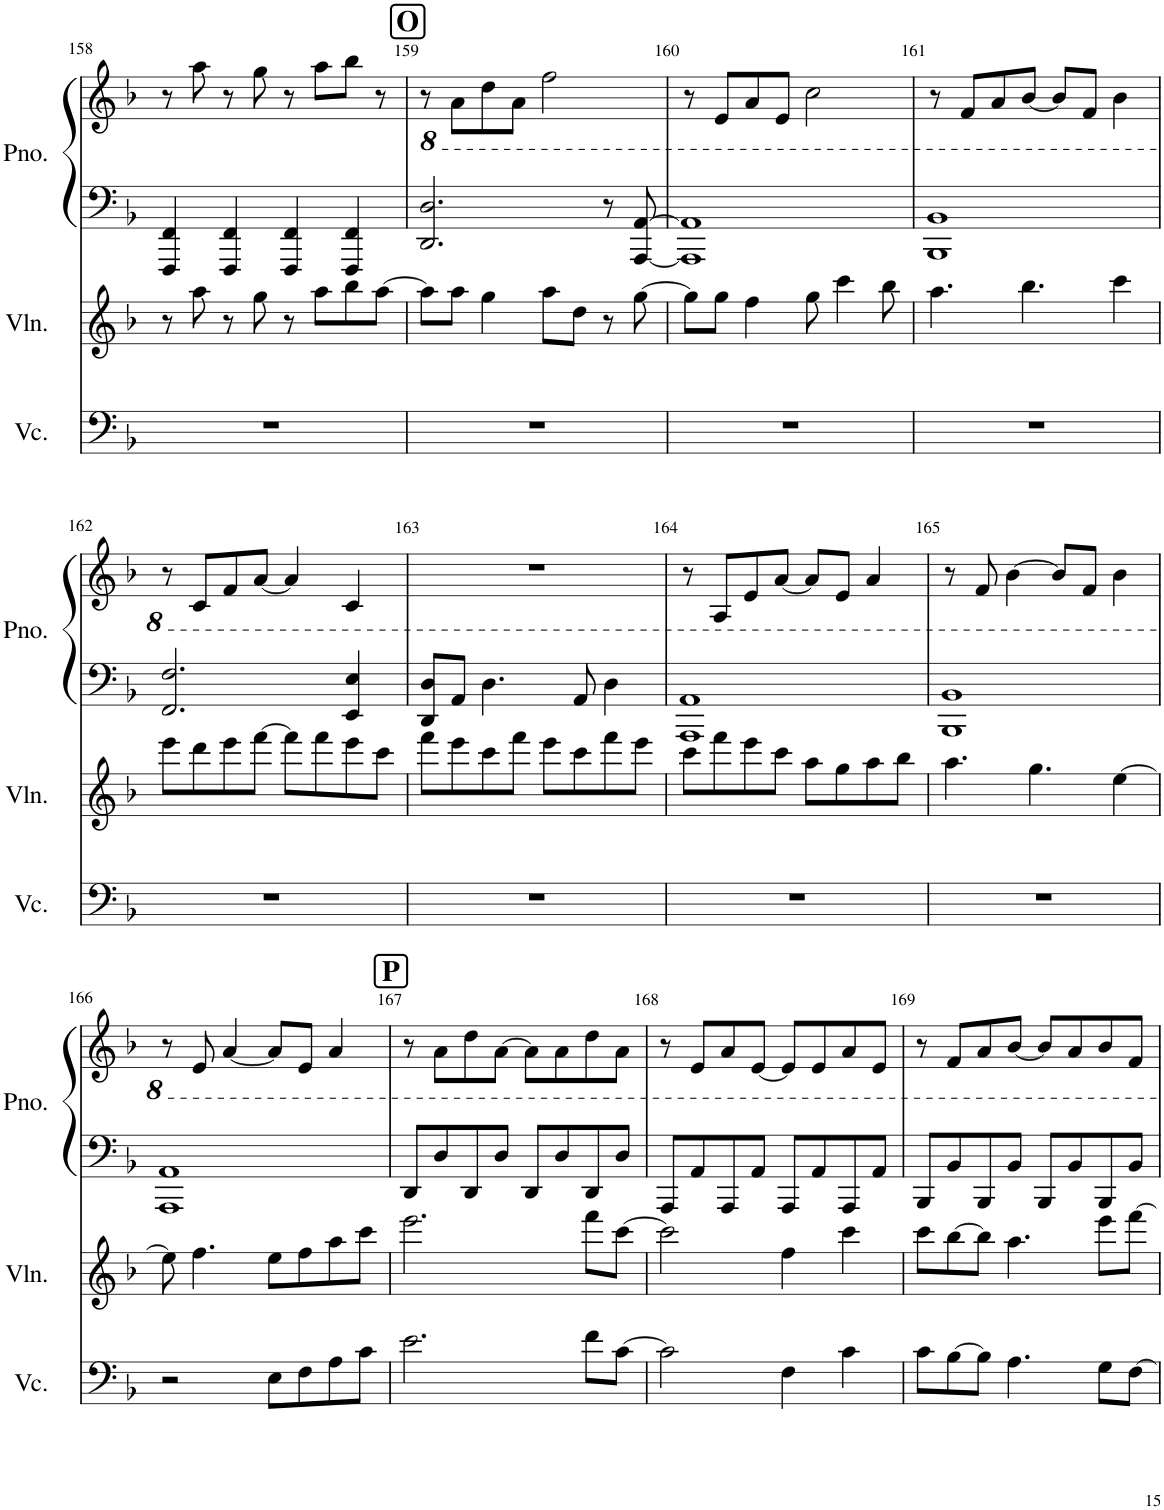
**kern	**kern	**kern	**kern
*part3	*part2	*part1	*part1
*staff4	*staff3	*staff2	*staff1
*I"Violoncello	*I"Violin	*I"Piano	*
*I'Vc.	*I'Vln.	*I'Pno.	*
!!LO:PB:g=z
*clefF4	*clefG2	*clefF4	*clefG2
*k[b-]	*k[b-]	*k[b-]	*k[b-]
*M4/4	*M4/4	*M4/4	*M4/4
=158	=158	=158	=158
1r	8r	4FFF/ 4FF/	8r
.	8aa\	.	8aa\
.	8r	4FFF/ 4FF/	8r
.	8gg\	.	8gg\
.	8r	4FFF/ 4FF/	8r
.	8aa\L	.	8aa\L
.	8bb-\	4FFF/ 4FF/	8bb-\J
.	[8aa\J	.	8r
!!LO:REH:place=s1:a:B:cj:fs=14:t=O
=159	=159	=159	=159
1r	8aa\L]	2.DD/ 2.D/	8r
.	8aa\J	.	8A\L
.	4gg\	.	8d\
.	.	.	8A\J
.	8aa\L	.	2f\
.	8dd\J	.	.
.	8r	8r	.
.	[8gg\	[8AAA/ [8AA/	.
=160	=160	=160	=160
1r	8gg\L]	1AAA] 1AA]	8r
.	8gg\J	.	8E/L
.	4ff\	.	8A/
.	.	.	8E/J
.	8gg\	.	2c\
.	4ccc\	.	.
.	8bb-\	.	.
=161	=161	=161	=161
1r	4.aa\	1BBB- 1BB-	8r
.	.	.	8F/L
.	.	.	8A/
.	4.bb-\	.	[8B-/J
.	.	.	8B-/L]
.	.	.	8F/J
.	4ccc\	.	4B-\
!!LO:LB:g=z
=162	=162	=162	=162
1r	8eee\L	2.FF/ 2.F/	8r
.	8ddd\	.	8C/L
.	8eee\	.	8F/
.	[8fff\J	.	[8A/J
.	8fff\L]	.	4A/]
.	8fff\	.	.
.	8eee\	4EE/ 4E/	4C/
.	8ccc\J	.	.
=163	=163	=163	=163
1r	8fff\L	8DD/ 8D/L	1r
.	8eee\	8AA/J	.
.	8ccc\	4.D\	.
.	8fff\J	.	.
.	8eee\L	.	.
.	8ccc\	8AA/	.
.	8fff\	4D\	.
.	8eee\J	.	.
=164	=164	=164	=164
1r	8ccc\L	1AAA 1AA	8r
.	8fff\	.	8AA/L
.	8eee\	.	8E/
.	8ccc\J	.	[8A/J
.	8aa\L	.	8A/L]
.	8gg\	.	8E/J
.	8aa\	.	4A/
.	8bb-\J	.	.
=165	=165	=165	=165
1r	4.aa\	1BBB- 1BB-	8r
.	.	.	8F/
.	.	.	[4B-\
.	4.gg\	.	.
.	.	.	8B-/L]
.	.	.	8F/J
.	[4ee\	.	4B-\
!!LO:LB:g=z
=166	=166	=166	=166
2r	8ee\]	1AAA 1AA	8r
.	4.ff\	.	8E/
.	.	.	[4A/
8E\L	8ee\L	.	8A/L]
8F\	8ff\	.	8E/J
8A\	8aa\	.	4A/
8c\J	8ccc\J	.	.
!!LO:REH:place=s1:a:B:cj:fs=14:t=P
=167	=167	=167	=167
2.e\	2.eee\	8DD/L	8r
.	.	8D/	8A\L
.	.	8DD/	8d\
.	.	8D/J	[8A\J
.	.	8DD/L	8A\L]
.	.	8D/	8A\
8f\L	8fff\L	8DD/	8d\
[8c\J	[8ccc\J	8D/J	8A\J
=168	=168	=168	=168
2c\]	2ccc\]	8AAA/L	8r
.	.	8AA/	8E/L
.	.	8AAA/	8A/
.	.	8AA/J	[8E/J
4F\	4ff\	8AAA/L	8E/L]
.	.	8AA/	8E/
4c\	4ccc\	8AAA/	8A/
.	.	8AA/J	8E/J
=169	=169	=169	=169
8c\L	8ccc\L	8BBB-/L	8r
[8B-\	[8bb-\	8BB-/	8F/L
8B-\J]	8bb-\J]	8BBB-/	8A/
4.A\	4.aa\	8BB-/J	[8B-/J
.	.	8BBB-/L	8B-/L]
.	.	8BB-/	8A/
8G\L	8eee\L	8BBB-/	8B-/
[8F\J	[8fff\J	8BB-/J	8F/J
=	=	=	=
*-	*-	*-	*-
